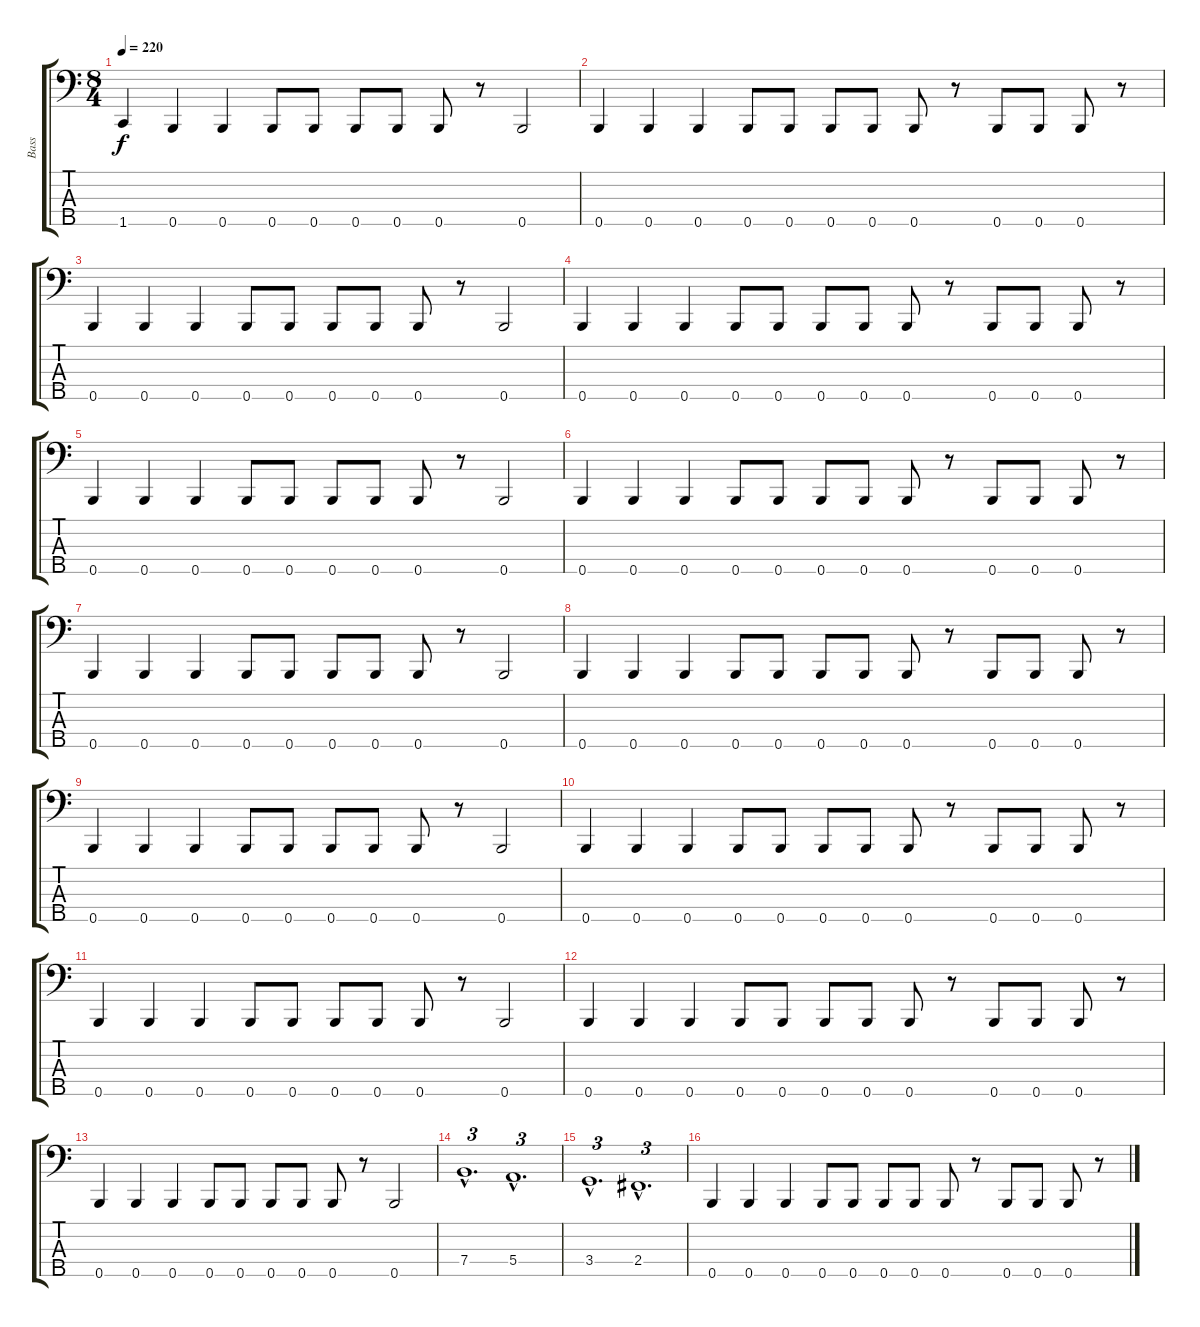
\track ("Bass" "Bass") {instrument electricbasspick}
\staff {score tabs}
\tuning (G2 D2 A1 E1 B0) {hide}
\ts (8 4)
\tempo 220
\clef f4
\ks c
1.5.4{dy f} 0.5.4 0.5.4 0.5.8 0.5.8 0.5.8 0.5.8 0.5.8 r.8 0.5.2 |
0.5.4 0.5.4 0.5.4 0.5.8 0.5.8 0.5.8 0.5.8 0.5.8 r.8 0.5.8 0.5.8 0.5.8 r.8 |
0.5.4 0.5.4 0.5.4 0.5.8 0.5.8 0.5.8 0.5.8 0.5.8 r.8 0.5.2 |
0.5.4 0.5.4 0.5.4 0.5.8 0.5.8 0.5.8 0.5.8 0.5.8 r.8 0.5.8 0.5.8 0.5.8 r.8 |
0.5.4 0.5.4 0.5.4 0.5.8 0.5.8 0.5.8 0.5.8 0.5.8 r.8 0.5.2 |
0.5.4 0.5.4 0.5.4 0.5.8 0.5.8 0.5.8 0.5.8 0.5.8 r.8 0.5.8 0.5.8 0.5.8 r.8 |
0.5.4 0.5.4 0.5.4 0.5.8 0.5.8 0.5.8 0.5.8 0.5.8 r.8 0.5.2 |
0.5.4 0.5.4 0.5.4 0.5.8 0.5.8 0.5.8 0.5.8 0.5.8 r.8 0.5.8 0.5.8 0.5.8 r.8 |
0.5.4 0.5.4 0.5.4 0.5.8 0.5.8 0.5.8 0.5.8 0.5.8 r.8 0.5.2 |
0.5.4 0.5.4 0.5.4 0.5.8 0.5.8 0.5.8 0.5.8 0.5.8 r.8 0.5.8 0.5.8 0.5.8 r.8 |
0.5.4 0.5.4 0.5.4 0.5.8 0.5.8 0.5.8 0.5.8 0.5.8 r.8 0.5.2 |
0.5.4 0.5.4 0.5.4 0.5.8 0.5.8 0.5.8 0.5.8 0.5.8 r.8 0.5.8 0.5.8 0.5.8 r.8 |
0.5.4 0.5.4 0.5.4 0.5.8 0.5.8 0.5.8 0.5.8 0.5.8 r.8 0.5.2 |
7.4{hac}.1{d tu (3 2)} 5.4{hac}.1{d tu (3 2)} |
3.4{hac}.1{d tu (3 2)} 2.4{hac}.1{d tu (3 2)} |
0.5.4 0.5.4 0.5.4 0.5.8 0.5.8 0.5.8 0.5.8 0.5.8 r.8 0.5.8 0.5.8 0.5.8 r.8
